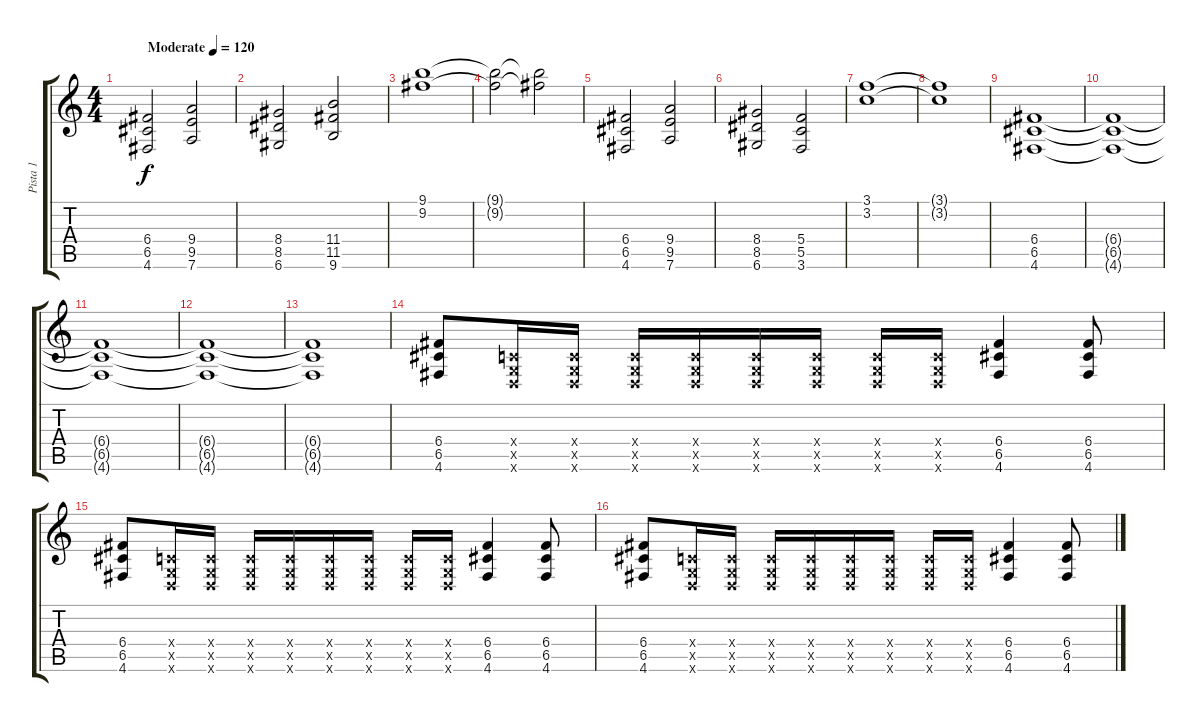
\track ("Pista 1" "Pista 1") {instrument distortionguitar}
\staff {score tabs}
\tuning (D4 A3 F3 C3 G2 D2) {hide}
\ts (4 4)
\tempo (120 "Moderate")
\clef g2
\ks c
(6.4 6.5 4.6).2{dy f instrument distortionguitar} (9.4 9.5 7.6).2 |
(8.4 8.5 6.6).2 (11.4 11.5 9.6).2 |
(9.1 9.2).1 |
(9.1{t} 9.2{t}).2 (9.1{t} 9.2{t}).2 |
(6.4 6.5 4.6).2 (9.4 9.5 7.6).2 |
(8.4 8.5 6.6).2 (5.4 5.5 3.6).2 |
(3.1 3.2).1 |
(3.1{t} 3.2{t}).1 |
(6.4 6.5 4.6).1 |
(6.4{t} 6.5{t} 4.6{t}).1 |
(6.4{t} 6.5{t} 4.6{t}).1 |
(6.4{t} 6.5{t} 4.6{t}).1 |
(6.4{t} 6.5{t} 4.6{t}).1 |
(6.4 6.5 4.6).8 (0.4{x} 0.5{x} 0.6{x}).16 (0.4{x} 0.5{x} 0.6{x}).16 (0.4{x} 0.5{x} 0.6{x}).16 (0.4{x} 0.5{x} 0.6{x}).16 (0.4{x} 0.5{x} 0.6{x}).16 (0.4{x} 0.5{x} 0.6{x}).16 (0.4{x} 0.5{x} 0.6{x}).16 (0.4{x} 0.5{x} 0.6{x}).16 (6.4 6.5 4.6).4 (6.4 6.5 4.6).8 |
(6.4 6.5 4.6).8 (0.4{x} 0.5{x} 0.6{x}).16 (0.4{x} 0.5{x} 0.6{x}).16 (0.4{x} 0.5{x} 0.6{x}).16 (0.4{x} 0.5{x} 0.6{x}).16 (0.4{x} 0.5{x} 0.6{x}).16 (0.4{x} 0.5{x} 0.6{x}).16 (0.4{x} 0.5{x} 0.6{x}).16 (0.4{x} 0.5{x} 0.6{x}).16 (6.4 6.5 4.6).4 (6.4 6.5 4.6).8 |
(6.4 6.5 4.6).8 (0.4{x} 0.5{x} 0.6{x}).16 (0.4{x} 0.5{x} 0.6{x}).16 (0.4{x} 0.5{x} 0.6{x}).16 (0.4{x} 0.5{x} 0.6{x}).16 (0.4{x} 0.5{x} 0.6{x}).16 (0.4{x} 0.5{x} 0.6{x}).16 (0.4{x} 0.5{x} 0.6{x}).16 (0.4{x} 0.5{x} 0.6{x}).16 (6.4 6.5 4.6).4 (6.4 6.5 4.6).8
